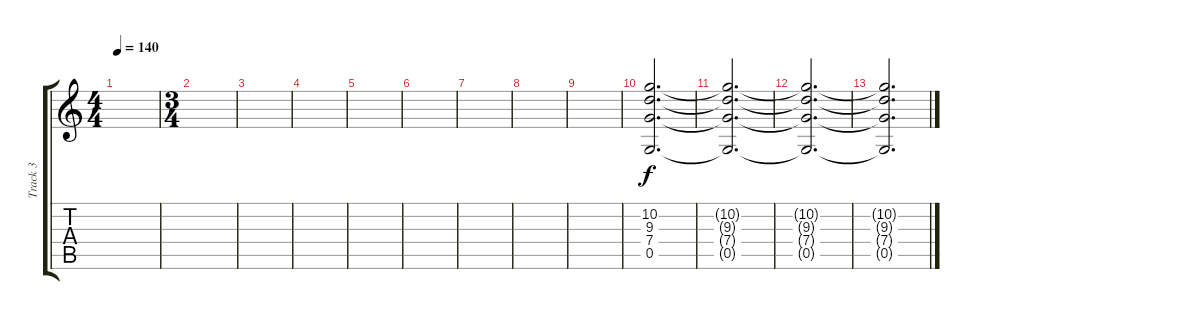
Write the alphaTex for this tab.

\track ("Track 3" "Track 3") {instrument distortionguitar}
\staff {score tabs}
\tuning (D4 A3 F3 C3 G2 D2) {hide}
\ts (4 4)
\tempo 140
\clef g2
\ks c
|
\ts (3 4)
|
|
|
|
|
|
|
|
(10.2 9.3 7.4 0.5).2{d} |
(10.2{t} 9.3{t} 7.4{t} 0.5{t}).2{d} |
(10.2{t} 9.3{t} 7.4{t} 0.5{t}).2{d} |
(10.2{t} 9.3{t} 7.4{t} 0.5{t}).2{d}
